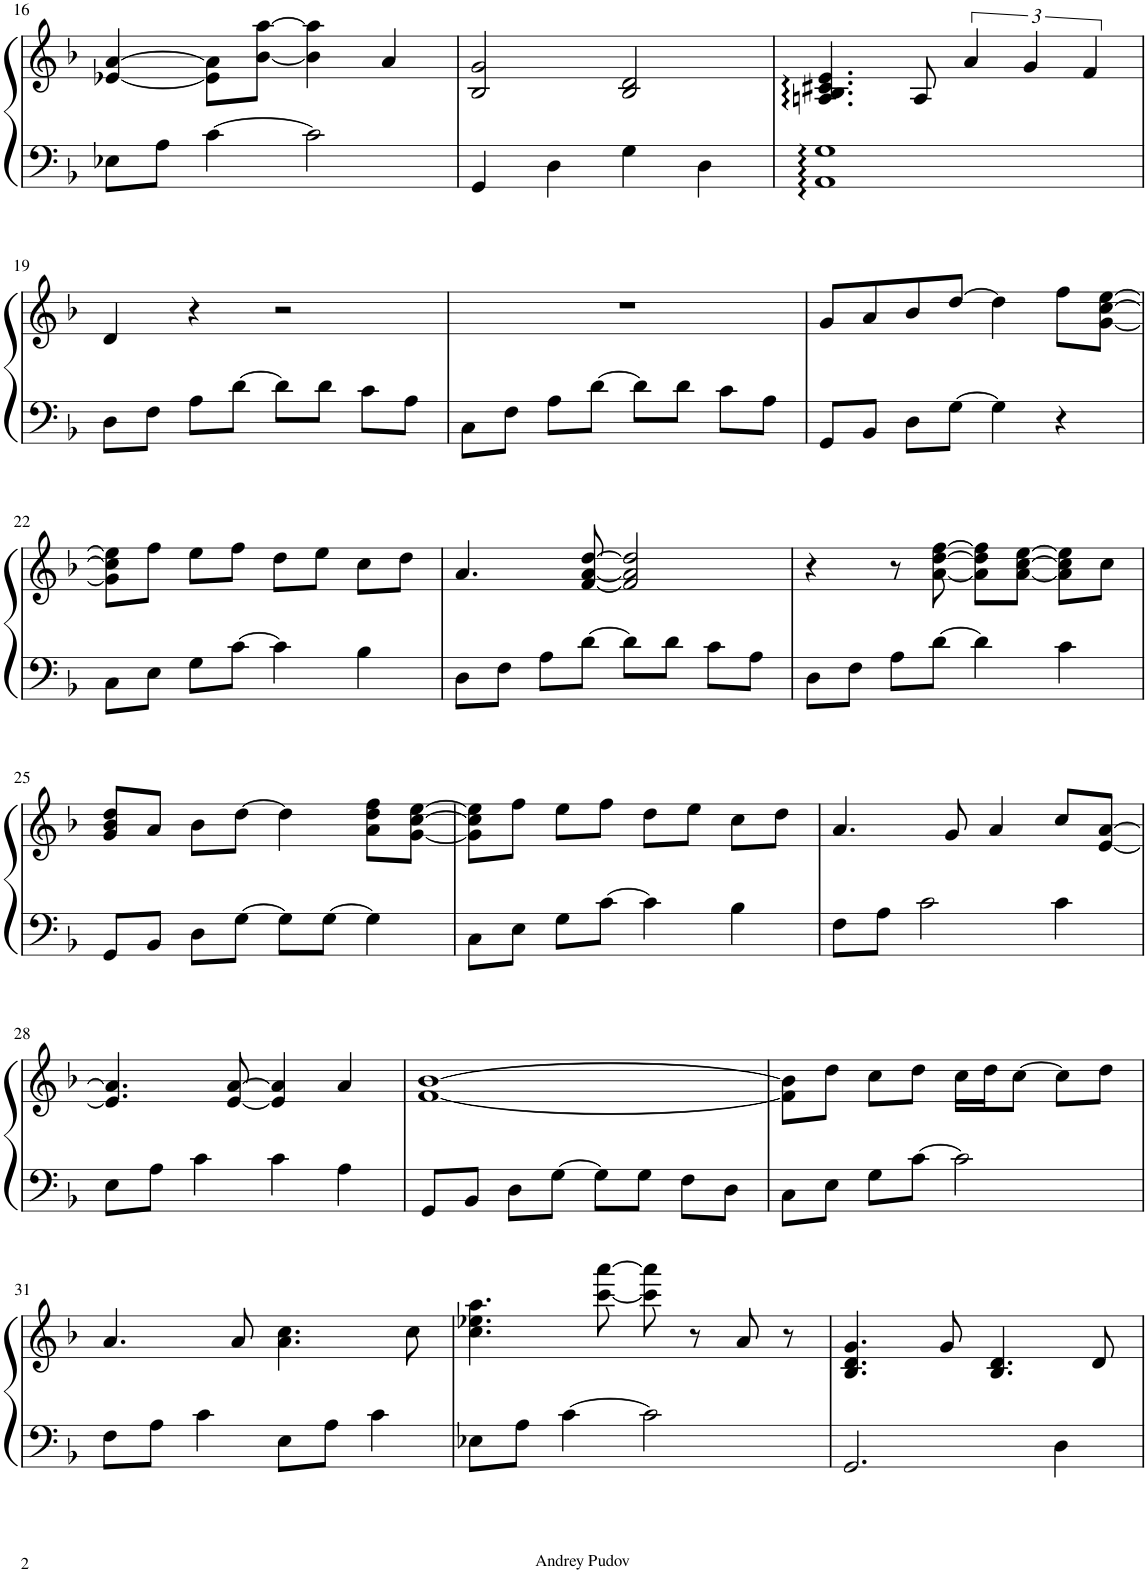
**kern	**kern
*part1	*part1
*staff2	*staff1
*I"Piano	*
*I'Pno.	*
!!LO:PB:g=z
*clefF4	*clefG2
*k[b-]	*k[b-]
*M4/4	*M4/4
=16	=16
8E-X\L	[4e-X/ [4a/
8A\J	.
[4c\	8e-\] 8a\]L
.	[8b-\ [8aa\J
2c\]	4b-\] 4aa\]
.	4a/
=17	=17
4GG/	2B-/ 2g/
4D\	.
4G\	2B-/ 2d/
4D\	.
=18	=18
1AA 1G	4.An/ 4.B-/ 4.c#X/ 4.e/
.	8A/
.	6a/
.	6g/
.	6f/
!!LO:LB:g=z
=19	=19
8D\L	4d/
8F\J	.
8A\L	4r
[8d\J	.
8d\L]	2r
8d\J	.
8c\L	.
8A\J	.
=20	=20
8C\L	1r
8F\J	.
8A\L	.
[8d\J	.
8d\L]	.
8d\J	.
8c\L	.
8A\J	.
=21	=21
8GG/L	8g/L
8BB-/J	8a/
8D\L	8b-/
[8G\J	[8dd/J
4G\]	4dd\]
4r	8ff\L
.	[8g\ [8cc\ [8ee\J
!!LO:LB:g=z
=22	=22
8C\L	8g\] 8cc\] 8ee\]L
8E\J	8ff\J
8G\L	8ee\L
[8c\J	8ff\J
4c\]	8dd\L
.	8ee\J
4B-\	8cc\L
.	8dd\J
=23	=23
8D\L	4.a/
8F\J	.
8A\L	.
[8d\J	[8f/ [8a/ [8dd/
8d\L]	2f/] 2a/] 2dd/]
8d\J	.
8c\L	.
8A\J	.
=24	=24
8D\L	4r
8F\J	.
8A\L	8r
[8d\J	[8a\ [8dd\ [8ff\
4d\]	8a\] 8dd\] 8ff\]L
.	[8a\ [8cc\ [8ee\J
4c\	8a\] 8cc\] 8ee\]L
.	8cc\J
!!LO:LB:g=z
=25	=25
8GG/L	8g/ 8b-/ 8dd/L
8BB-/J	8a/J
8D\L	8b-\L
[8G\J	[8dd\J
8G\L]	4dd\]
[8G\J	.
4G\]	8a\ 8dd\ 8ff\L
.	[8g\ [8cc\ [8ee\J
=26	=26
8C\L	8g\] 8cc\] 8ee\]L
8E\J	8ff\J
8G\L	8ee\L
[8c\J	8ff\J
4c\]	8dd\L
.	8ee\J
4B-\	8cc\L
.	8dd\J
=27	=27
8F\L	4.a/
8A\J	.
2c\	.
.	8g/
.	4a/
4c\	8cc/L
.	[8e/ [8a/J
!!LO:LB:g=z
=28	=28
8E\L	4.e/] 4.a/]
8A\J	.
4c\	.
.	[8e/ [8a/
4c\	4e/] 4a/]
4A\	4a/
=29	=29
8GG/L	[1f [1b-
8BB-/J	.
8D\L	.
[8G\J	.
8G\L]	.
8G\J	.
8F\L	.
8D\J	.
=30	=30
8C\L	8f\] 8b-\]L
8E\J	8dd\J
8G\L	8cc\L
[8c\J	8dd\J
2c\]	16cc\LL
.	16dd\J
.	[8cc\J
.	8cc\L]
.	8dd\J
!!LO:LB:g=z
=31	=31
8F\L	4.a/
8A\J	.
4c\	.
.	8a/
8E\L	4.a\ 4.cc\
8A\J	.
4c\	.
.	8cc\
=32	=32
8E-X\L	4.cc\ 4.ee-X\ 4.aa\
8A\J	.
[4c\	.
.	[8ccc\ [8aaa\
2c\]	8ccc\] 8aaa\]
.	8r
.	8a/
.	8r
=33	=33
2.GG/	4.B-/ 4.d/ 4.g/
.	8g/
.	4.B-/ 4.d/
4D\	.
.	8d/
=	=
*-	*-
